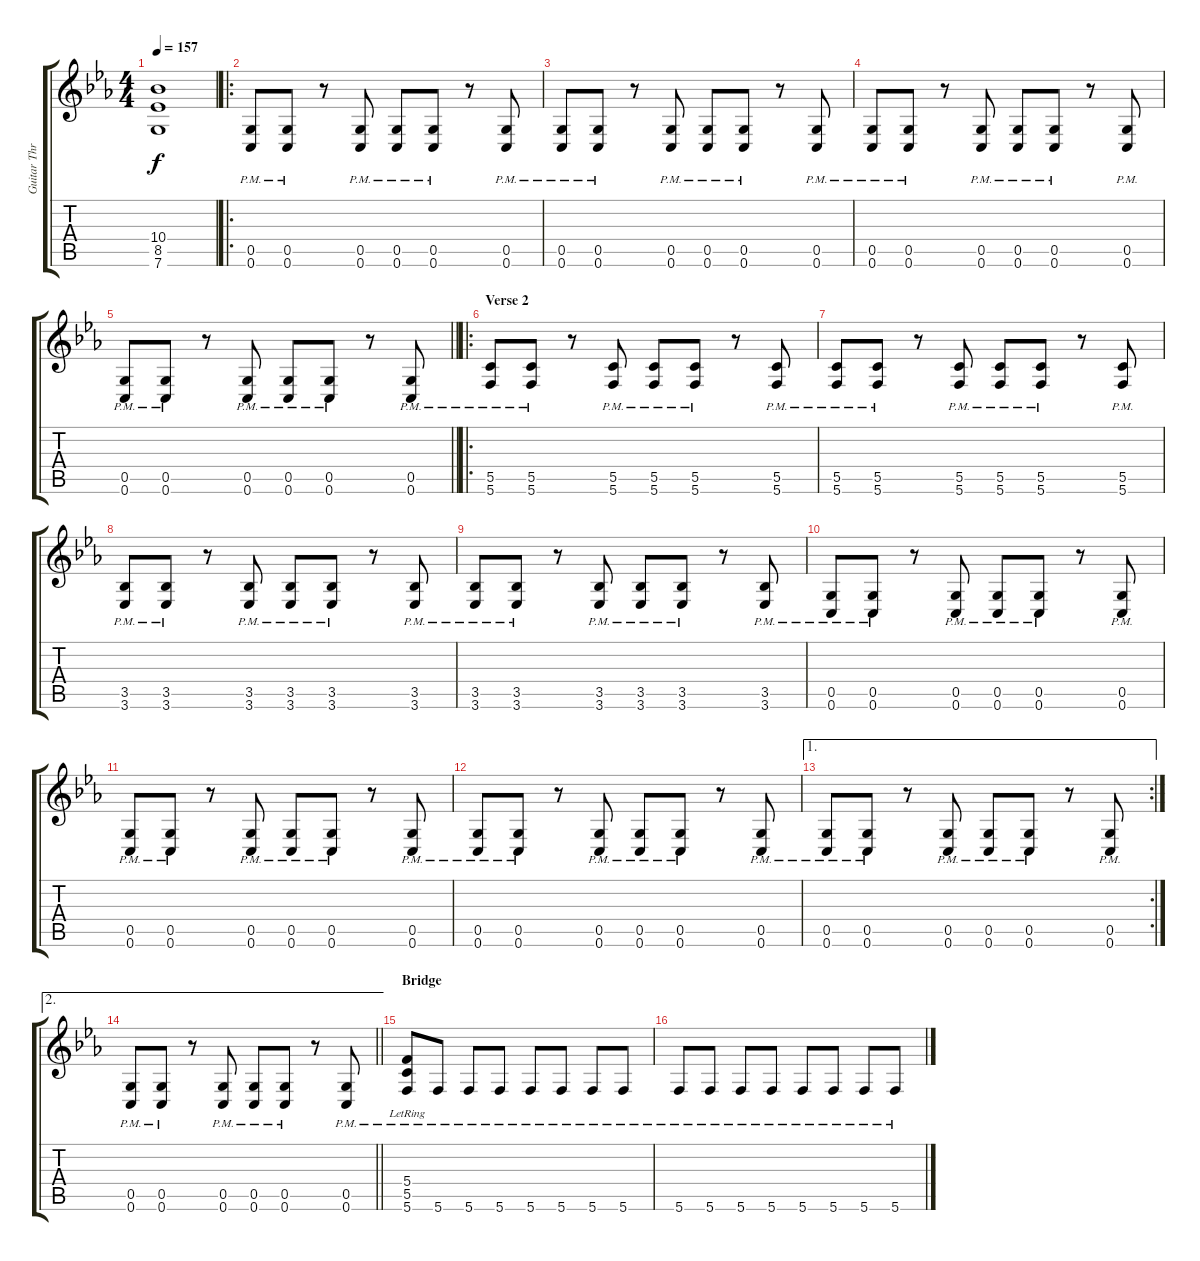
\track ("Guitar Three" "Guitar Thr") {instrument overdrivenguitar}
\staff {score tabs}
\tuning (E4 C4 G3 C3 G2 C2) {hide}
\ts (4 4)
\tempo 157
\clef g2
\ks cminor
(10.4{t} 8.5{t} 7.6{t}).1{dy f} |
\ro
(0.5{pm} 0.6{pm}).8 (0.5{pm} 0.6{pm}).8 r.8 (0.5{pm} 0.6{pm}).8 (0.5{pm} 0.6{pm}).8 (0.5{pm} 0.6{pm}).8 r.8 (0.5{pm} 0.6{pm}).8 |
(0.5{pm} 0.6{pm}).8 (0.5{pm} 0.6{pm}).8 r.8 (0.5{pm} 0.6{pm}).8 (0.5{pm} 0.6{pm}).8 (0.5{pm} 0.6{pm}).8 r.8 (0.5{pm} 0.6{pm}).8 |
(0.5{pm} 0.6{pm}).8 (0.5{pm} 0.6{pm}).8 r.8 (0.5{pm} 0.6{pm}).8 (0.5{pm} 0.6{pm}).8 (0.5{pm} 0.6{pm}).8 r.8 (0.5{pm} 0.6{pm}).8 |
\barLineRight lightlight
(0.5{pm} 0.6{pm}).8 (0.5{pm} 0.6{pm}).8 r.8 (0.5{pm} 0.6{pm}).8 (0.5{pm} 0.6{pm}).8 (0.5{pm} 0.6{pm}).8 r.8 (0.5{pm} 0.6{pm}).8 |
\ro
\section ("" "Verse 2")
(5.5{pm} 5.6{pm}).8 (5.5{pm} 5.6{pm}).8 r.8 (5.5{pm} 5.6{pm}).8 (5.5{pm} 5.6{pm}).8 (5.5{pm} 5.6{pm}).8 r.8 (5.5{pm} 5.6{pm}).8 |
(5.5{pm} 5.6{pm}).8 (5.5{pm} 5.6{pm}).8 r.8 (5.5{pm} 5.6{pm}).8 (5.5{pm} 5.6{pm}).8 (5.5{pm} 5.6{pm}).8 r.8 (5.5{pm} 5.6{pm}).8 |
(3.5{pm} 3.6{pm}).8 (3.5{pm} 3.6{pm}).8 r.8 (3.5{pm} 3.6{pm}).8 (3.5{pm} 3.6{pm}).8 (3.5{pm} 3.6{pm}).8 r.8 (3.5{pm} 3.6{pm}).8 |
(3.5{pm} 3.6{pm}).8 (3.5{pm} 3.6{pm}).8 r.8 (3.5{pm} 3.6{pm}).8 (3.5{pm} 3.6{pm}).8 (3.5{pm} 3.6{pm}).8 r.8 (3.5{pm} 3.6{pm}).8 |
(0.5{pm} 0.6{pm}).8 (0.5{pm} 0.6{pm}).8 r.8 (0.5{pm} 0.6{pm}).8 (0.5{pm} 0.6{pm}).8 (0.5{pm} 0.6{pm}).8 r.8 (0.5{pm} 0.6{pm}).8 |
(0.5{pm} 0.6{pm}).8 (0.5{pm} 0.6{pm}).8 r.8 (0.5{pm} 0.6{pm}).8 (0.5{pm} 0.6{pm}).8 (0.5{pm} 0.6{pm}).8 r.8 (0.5{pm} 0.6{pm}).8 |
(0.5{pm} 0.6{pm}).8 (0.5{pm} 0.6{pm}).8 r.8 (0.5{pm} 0.6{pm}).8 (0.5{pm} 0.6{pm}).8 (0.5{pm} 0.6{pm}).8 r.8 (0.5{pm} 0.6{pm}).8 |
\ae 1
\rc 2
(0.5{pm} 0.6{pm}).8 (0.5{pm} 0.6{pm}).8 r.8 (0.5{pm} 0.6{pm}).8 (0.5{pm} 0.6{pm}).8 (0.5{pm} 0.6{pm}).8 r.8 (0.5{pm} 0.6{pm}).8 |
\ae 2
\barLineRight lightlight
(0.5{pm} 0.6{pm}).8 (0.5{pm} 0.6{pm}).8 r.8 (0.5{pm} 0.6{pm}).8 (0.5{pm} 0.6{pm}).8 (0.5{pm} 0.6{pm}).8 r.8 (0.5{pm} 0.6{pm}).8 |
\section ("" "Bridge")
(5.4{pm lr} 5.5{pm lr} 5.6{pm lr}).8 5.6{pm}.8 5.6{pm}.8 5.6{pm}.8 5.6{pm}.8 5.6{pm}.8 5.6{pm}.8 5.6{pm}.8 |
5.6{pm}.8 5.6{pm}.8 5.6{pm}.8 5.6{pm}.8 5.6{pm}.8 5.6{pm}.8 5.6{pm}.8 5.6{pm}.8
